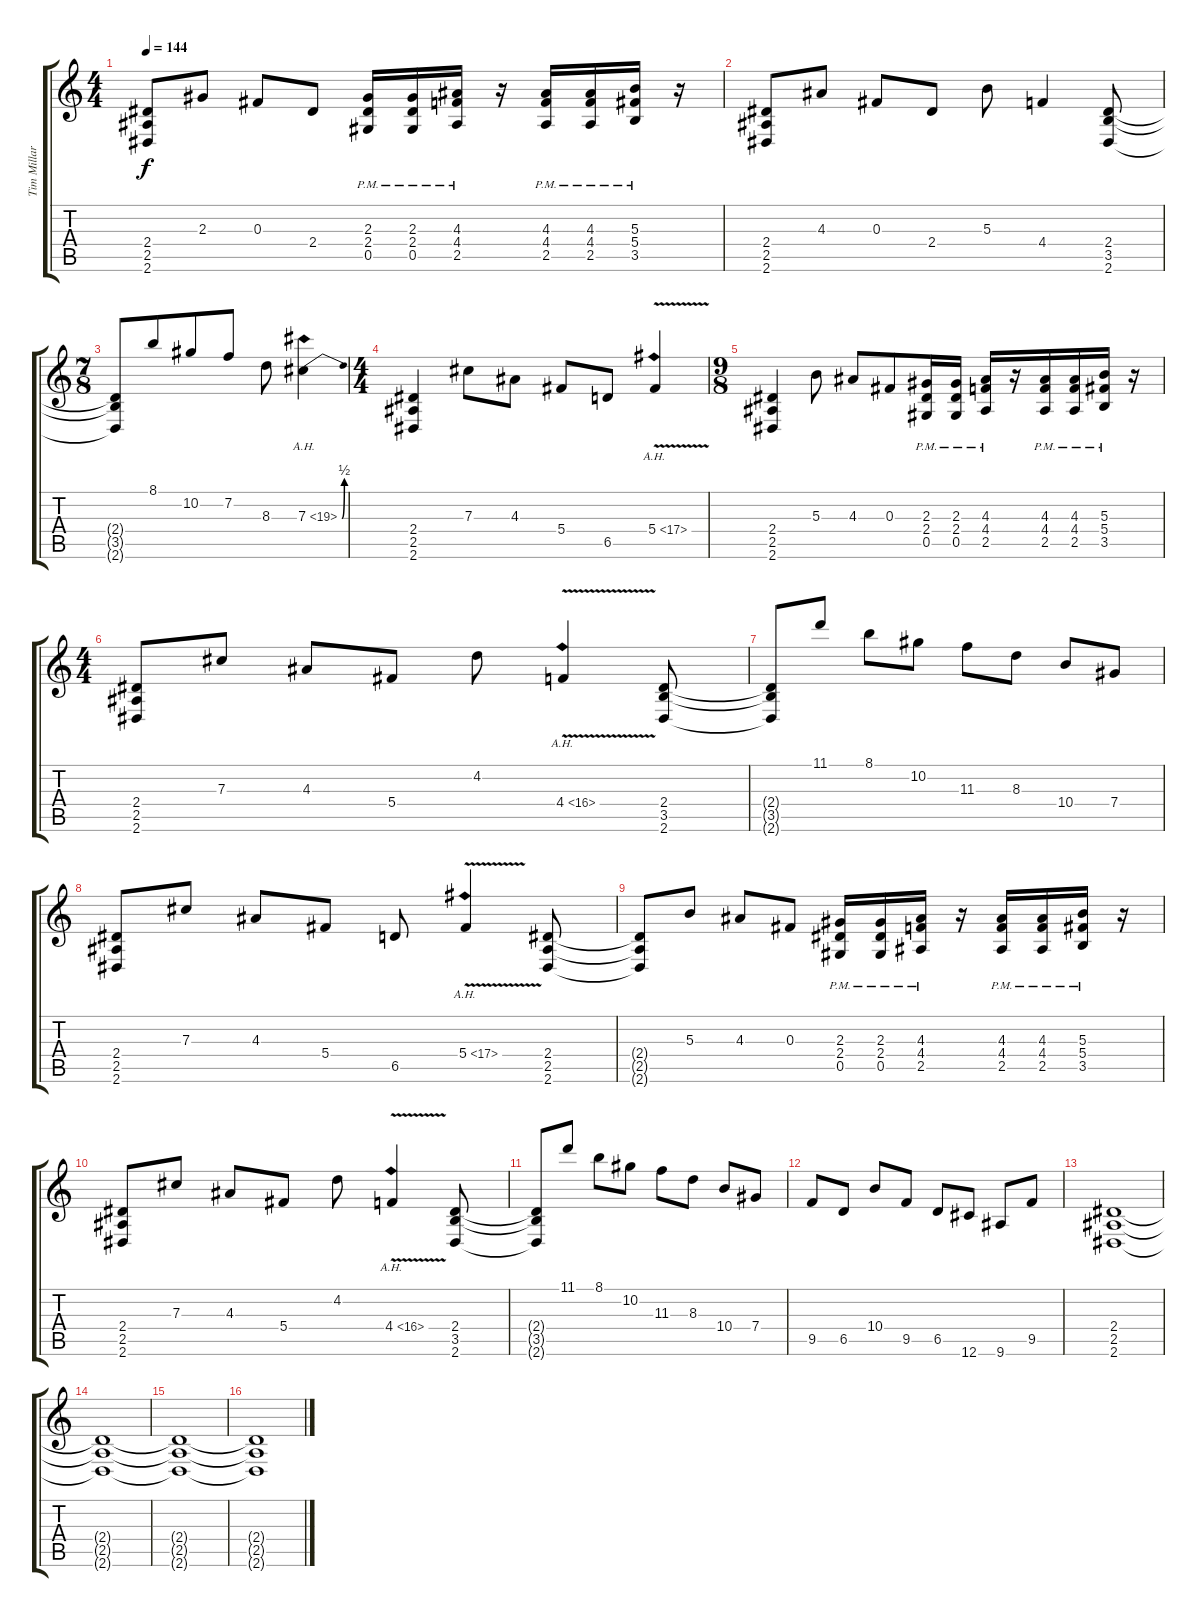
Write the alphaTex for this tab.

\track ("Tim Millar" "Tim Millar") {instrument distortionguitar}
\staff {score tabs}
\tuning (Eb4 Bb3 Gb3 Db3 Ab2 Db2) {hide}
\ts (4 4)
\tempo 144
\clef g2
\ks c
(2.4{t} 2.5{t} 2.6{t}).8{dy f} 2.3.8 0.3.8 2.4.8 (2.3{pm} 2.4{pm} 0.5{pm}).16 (2.3{pm} 2.4{pm} 0.5{pm}).16 (4.3{pm} 4.4{pm} 2.5{pm}).16 r.16 (4.3{pm} 4.4{pm} 2.5{pm}).16 (4.3{pm} 4.4{pm} 2.5{pm}).16 (5.3{pm} 5.4{pm} 3.5{pm}).16 r.16 |
(2.4 2.5 2.6).8 4.3.8 0.3.8 2.4.8 5.3.8 4.4.4 (2.4 3.5 2.6).8 |
\ts (7 8)
(2.4{t} 3.5{t} 2.6{t}).8 8.1.8 10.2.8 7.2.8 8.3.8 7.3{be (bend 0 0 60 2) ah 12}.4 |
\ts (4 4)
(2.4 2.5 2.6).4 7.3.8 4.3.8 5.4.8 6.5.8 5.4{ah 12 v}.4 |
\ts (9 8)
(2.4 2.5 2.6).4 5.3.8 4.3.8 0.3.8 (2.3{pm} 2.4{pm} 0.5{pm}).16 (2.3{pm} 2.4{pm} 0.5{pm}).16 (4.3{pm} 4.4{pm} 2.5{pm}).16 r.16 (4.3{pm} 4.4{pm} 2.5{pm}).16 (4.3{pm} 4.4{pm} 2.5{pm}).16 (5.3{pm} 5.4{pm} 3.5{pm}).16 r.16 |
\ts (4 4)
(2.4 2.5 2.6).8 7.3.8 4.3.8 5.4.8 4.2.8 4.4{ah 12 v}.4 (2.4 3.5 2.6).8 |
(2.4{t} 3.5{t} 2.6{t}).8 11.1.8 8.1.8 10.2.8 11.3.8 8.3.8 10.4.8 7.4.8 |
(2.4 2.5 2.6).8 7.3.8 4.3.8 5.4.8 6.5.8 5.4{ah 12 v}.4 (2.4 2.5 2.6).8 |
(2.4{t} 2.5{t} 2.6{t}).8 5.3.8 4.3.8 0.3.8 (2.3{pm} 2.4{pm} 0.5{pm}).16 (2.3{pm} 2.4{pm} 0.5{pm}).16 (4.3{pm} 4.4{pm} 2.5{pm}).16 r.16 (4.3{pm} 4.4{pm} 2.5{pm}).16 (4.3{pm} 4.4{pm} 2.5{pm}).16 (5.3{pm} 5.4{pm} 3.5{pm}).16 r.16 |
(2.4 2.5 2.6).8 7.3.8 4.3.8 5.4.8 4.2.8 4.4{ah 12 v}.4 (2.4 3.5 2.6).8 |
(2.4{t} 3.5{t} 2.6{t}).8 11.1.8 8.1.8 10.2.8 11.3.8 8.3.8 10.4.8 7.4.8 |
9.5.8 6.5.8 10.4.8 9.5.8 6.5.8 12.6.8 9.6.8 9.5.8 |
(2.4 2.5 2.6).1 |
(2.4{t} 2.5{t} 2.6{t}).1 |
(2.4{t} 2.5{t} 2.6{t}).1 |
(2.4{t} 2.5{t} 2.6{t}).1
